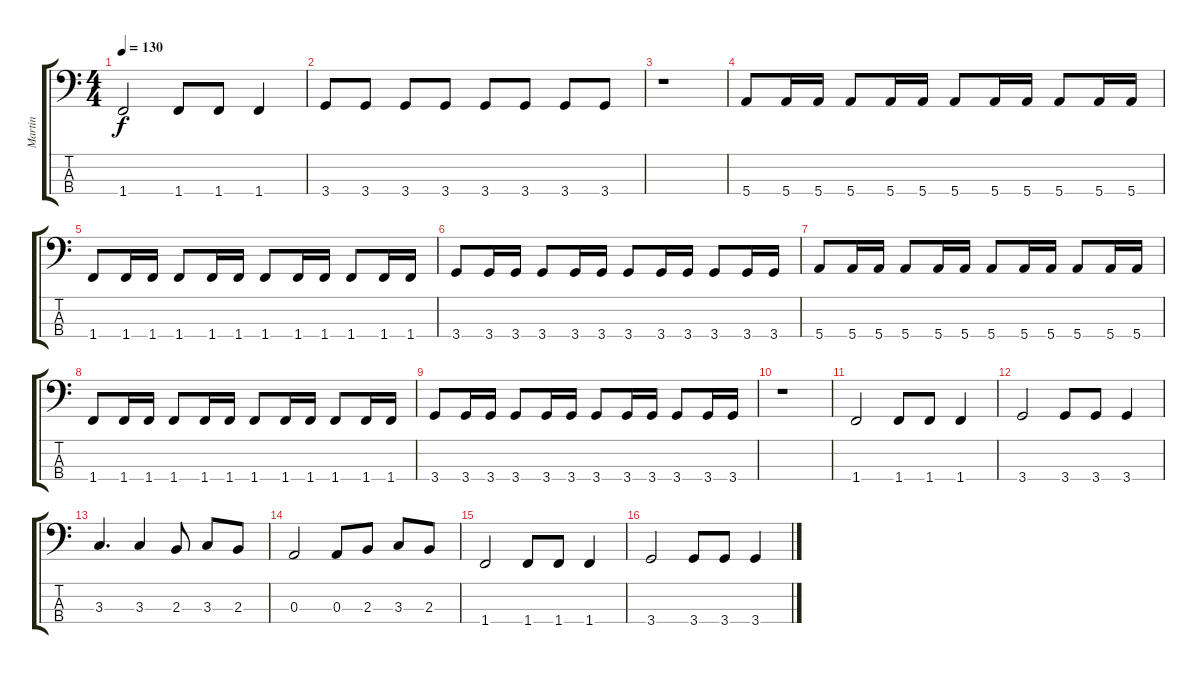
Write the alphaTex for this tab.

\track ("Martin" "Martin") {instrument electricbasspick}
\staff {score tabs}
\tuning (G2 D2 A1 E1) {hide}
\ts (4 4)
\tempo 130
\clef f4
\ks c
1.4.2{dy f} 1.4.8 1.4.8 1.4.4 |
3.4.8 3.4.8 3.4.8 3.4.8 3.4.8 3.4.8 3.4.8 3.4.8 |
r.1 |
5.4.8 5.4.16 5.4.16 5.4.8 5.4.16 5.4.16 5.4.8 5.4.16 5.4.16 5.4.8 5.4.16 5.4.16 |
1.4.8 1.4.16 1.4.16 1.4.8 1.4.16 1.4.16 1.4.8 1.4.16 1.4.16 1.4.8 1.4.16 1.4.16 |
3.4.8 3.4.16 3.4.16 3.4.8 3.4.16 3.4.16 3.4.8 3.4.16 3.4.16 3.4.8 3.4.16 3.4.16 |
5.4.8 5.4.16 5.4.16 5.4.8 5.4.16 5.4.16 5.4.8 5.4.16 5.4.16 5.4.8 5.4.16 5.4.16 |
1.4.8 1.4.16 1.4.16 1.4.8 1.4.16 1.4.16 1.4.8 1.4.16 1.4.16 1.4.8 1.4.16 1.4.16 |
3.4.8 3.4.16 3.4.16 3.4.8 3.4.16 3.4.16 3.4.8 3.4.16 3.4.16 3.4.8 3.4.16 3.4.16 |
r.1 |
1.4.2 1.4.8 1.4.8 1.4.4 |
3.4.2 3.4.8 3.4.8 3.4.4 |
3.3.4{d} 3.3.4 2.3.8 3.3.8 2.3.8 |
0.3.2 0.3.8 2.3.8 3.3.8 2.3.8 |
1.4.2 1.4.8 1.4.8 1.4.4 |
3.4.2 3.4.8 3.4.8 3.4.4
